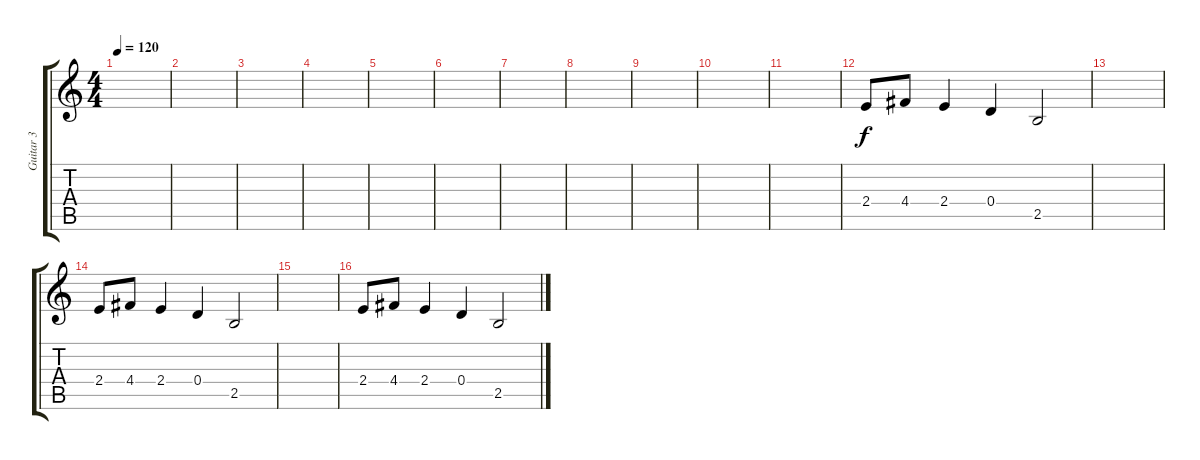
\track ("Guitar 3" "Guitar 3") {instrument overdrivenguitar}
\staff {score tabs}
\tuning (E4 B3 G3 D3 A2 D2) {hide}
\ts (4 4)
\tempo 120
\clef g2
\ks c
|
|
|
|
|
|
|
|
|
|
|
2.4.8 4.4.8 2.4.4 0.4.4 2.5.2 |
|
2.4.8 4.4.8 2.4.4 0.4.4 2.5.2 |
|
2.4.8 4.4.8 2.4.4 0.4.4 2.5.2
